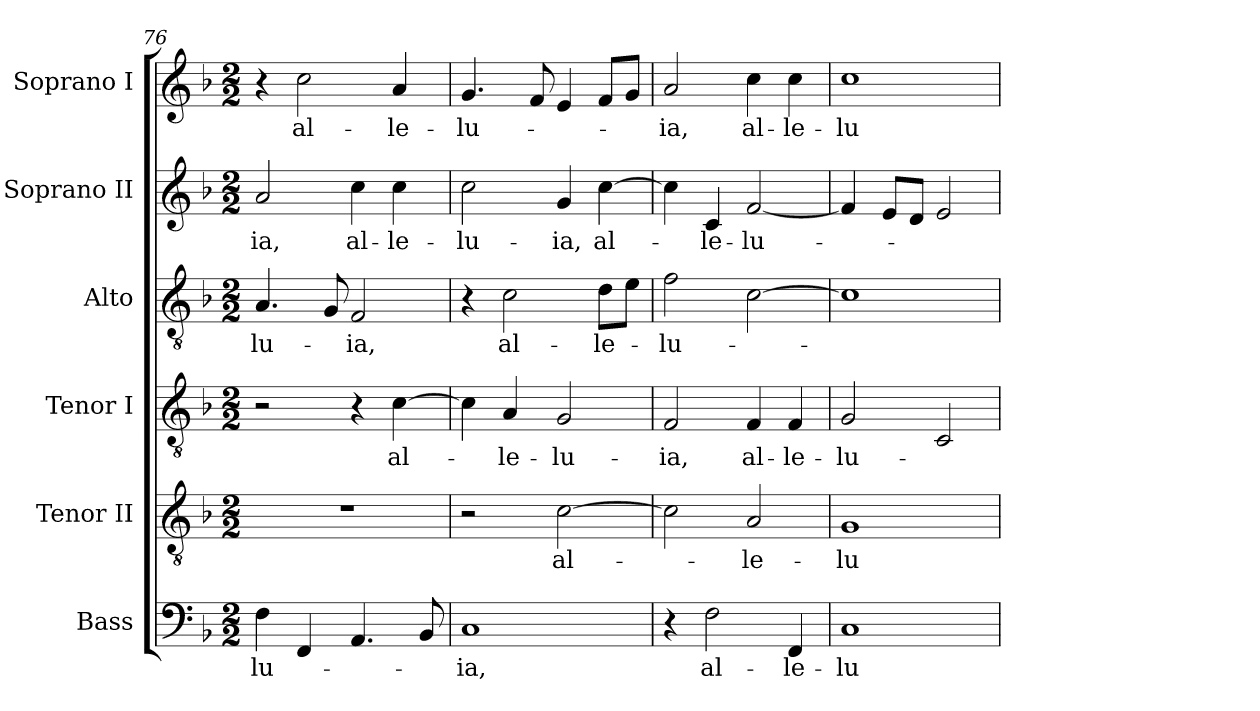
**kern	**text	**kern	**text	**kern	**text	**kern	**text	**kern	**text	**kern	**text
*part6	*part6	*part5	*part5	*part4	*part4	*part3	*part3	*part2	*part2	*part1	*part1
*staff6	*staff6	*staff5	*staff5	*staff4	*staff4	*staff3	*staff3	*staff2	*staff2	*staff1	*staff1
*I"Bass	*	*I"Tenor II	*	*I"Tenor I	*	*I"Alto	*	*I"Soprano II	*	*I"Soprano I	*
*I'B.	*	*I'T.	*	*I'T.	*	*I'A.	*	*I'S.	*	*I'S.	*
!!LO:LB:g=z
*clefF4	*	*clefGv2	*	*clefGv2	*	*clefGv2	*	*clefG2	*	*clefG2	*
*	*	*ITrd7c12	*	*ITrd7c12	*	*	*	*	*	*	*
*k[b-]	*	*k[b-]	*	*k[b-]	*	*k[b-]	*	*k[b-]	*	*k[b-]	*
*F:	*	*F:	*	*F:	*	*F:	*	*F:	*	*F:	*
*M2/2	*	*M2/2	*	*M2/2	*	*M2/2	*	*M2/2	*	*M2/2	*
=76	=76	=76	=76	=76	=76	=76	=76	=76	=76	=76	=76
!	!LO:LY:b:color=#000000	!	!	!	!	!	!	!	!	!	!
!	!	!	!	!	!	!	!LO:LY:b:color=#000000	!	!	!	!
!	!	!	!	!	!	!	!	!	!LO:LY:b:color=#000000	!	!
4Fi\	-lu-	1r	.	2r	.	4.Ai/	-lu-	2ai/	-ia,	4r	.
!	!	!	!	!	!	!	!	!	!	!	!LO:LY:b:color=#000000
4FFi/	.	.	.	.	.	.	.	.	.	2cci\	al-
.	.	.	.	.	.	8Gi/	.	.	.	.	.
!	!	!	!	!	!	!	!LO:LY:b:color=#000000	!	!	!	!
!	!	!	!	!	!	!	!	!	!LO:LY:b:color=#000000	!	!
4.AAi/	.	.	.	4r	.	2Fi/	-ia,	4cci\	al-	.	.
!	!	!	!	!	!LO:LY:b:color=#000000	!	!	!	!	!	!
!	!	!	!	!	!	!	!	!	!LO:LY:b:color=#000000	!	!
!	!	!	!	!	!	!	!	!	!	!	!LO:LY:b:color=#000000
.	.	.	.	[>4Ci\	al-	.	.	4cci\	-le-	4ai/	-le-
8BB-i/	.	.	.	.	.	.	.	.	.	.	.
=77	=77	=77	=77	=77	=77	=77	=77	=77	=77	=77	=77
!	!LO:LY:b:color=#000000	!	!	!	!	!	!	!	!	!	!
!	!	!	!	!	!	!	!	!	!LO:LY:b:color=#000000	!	!
!	!	!	!	!	!	!	!	!	!	!	!LO:LY:b:color=#000000
1Ci	-ia,	2r	.	4Ci\]	.	4r	.	2cci\	-lu-	4.gi/	-lu-
!	!	!	!	!	!LO:LY:b:color=#000000	!	!	!	!	!	!
!	!	!	!	!	!	!	!LO:LY:b:color=#000000	!	!	!	!
.	.	.	.	4AAi/	-le-	2ci\	al-	.	.	.	.
.	.	.	.	.	.	.	.	.	.	8fi/	.
!	!	!	!LO:LY:b:color=#000000	!	!	!	!	!	!	!	!
!	!	!	!	!	!LO:LY:b:color=#000000	!	!	!	!	!	!
!	!	!	!	!	!	!	!	!	!LO:LY:b:color=#000000	!	!
.	.	[>2Ci\	al-	2GGi/	-lu-	.	.	4gi/	-ia,	4ei/	.
!	!	!	!	!	!	!	!LO:LY:b:color=#000000	!	!	!	!
!	!	!	!	!	!	!	!	!	!LO:LY:b:color=#000000	!	!
.	.	.	.	.	.	8di\L	-le-	[>4cci\	al-	8fi/L	.
.	.	.	.	.	.	8ei\J	.	.	.	8gi/J	.
=78	=78	=78	=78	=78	=78	=78	=78	=78	=78	=78	=78
!	!	!	!	!	!LO:LY:b:color=#000000	!	!	!	!	!	!
!	!	!	!	!	!	!	!LO:LY:b:color=#000000	!	!	!	!
!	!	!	!	!	!	!	!	!	!	!	!LO:LY:b:color=#000000
4r	.	2Ci\]	.	2FFi/	-ia,	2fi\	-lu-	4cci\]	.	2ai/	-ia,
!	!LO:LY:b:color=#000000	!	!	!	!	!	!	!	!	!	!
!	!	!	!	!	!	!	!	!	!LO:LY:b:color=#000000	!	!
2Fi\	al-	.	.	.	.	.	.	4ci/	-le-	.	.
!	!	!	!LO:LY:b:color=#000000	!	!	!	!	!	!	!	!
!	!	!	!	!	!LO:LY:b:color=#000000	!	!	!	!	!	!
!	!	!	!	!	!	!	!	!	!LO:LY:b:color=#000000	!	!
!	!	!	!	!	!	!	!	!	!	!	!LO:LY:b:color=#000000
.	.	2AAi/	-le-	4FFi/	al-	[>2ci\	.	[<2fi/	-lu-	4cci\	al-
!	!LO:LY:b:color=#000000	!	!	!	!	!	!	!	!	!	!
!	!	!	!	!	!LO:LY:b:color=#000000	!	!	!	!	!	!
!	!	!	!	!	!	!	!	!	!	!	!LO:LY:b:color=#000000
4FFi/	-le-	.	.	4FFi/	-le-	.	.	.	.	4cci\	-le-
=80	=80	=80	=80	=80	=80	=80	=80	=80	=80	=80	=80
!	!LO:LY:b:color=#000000	!	!	!	!	!	!	!	!	!	!
!	!	!	!LO:LY:b:color=#000000	!	!	!	!	!	!	!	!
!	!	!	!	!	!LO:LY:b:color=#000000	!	!	!	!	!	!
!	!	!	!	!	!	!	!	!	!	!	!LO:LY:b:color=#000000
1Ci	-lu-	1GGi	-lu-	2GGi/	-lu-	1ci]	.	4fi/]	.	1cci	-lu-
.	.	.	.	.	.	.	.	8ei/L	.	.	.
.	.	.	.	.	.	.	.	8di/J	.	.	.
.	.	.	.	2CCi/	.	.	.	2ei/	.	.	.
=	=	=	=	=	=	=	=	=	=	=	=
*-	*-	*-	*-	*-	*-	*-	*-	*-	*-	*-	*-
